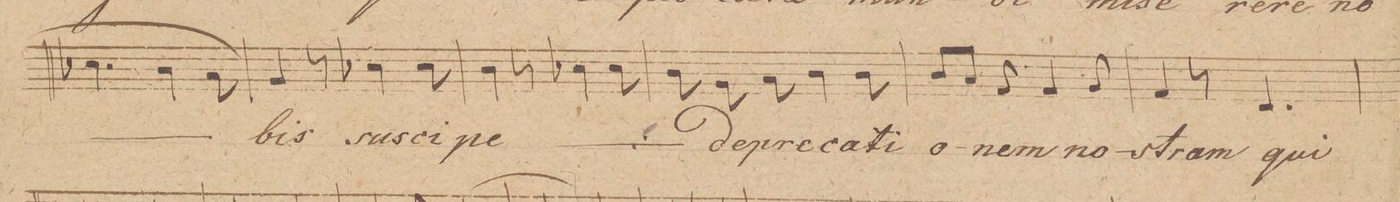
**kern	**text	**dynam
*I"Tenore 2do	*	*
*clefC4	*	*
*k[]	*	*
*M6/8	*	*
(4.B-X\	.	.
4A\	.	.
8G\)	.	.
=52	=52	=52
4F/	-bis	.
8r	.	.
4B-X\	su-	.
8B-\	-sci-	.
=53	=53	=53
4A\	-pe	.
8r	.	.
*	*ij	*
4B-X\	su-	.
8B-\	-sci-	.
=54	=54	=54
8A\	-pe	.
*	*Xij	*
8F\	de-	.
8G\	-pre-	.
4A\	-ca-	.
8A\	-ti-	.
=55	=55	=55
8A/L	-o-	.
8G/J	.	.
8E/	-nem	.
4E/	no-	.
8F/	.	.
=56	=56	=56
4E/	-stram	.
8r	.	.
4.C/	qui	.
=57	=57	=57
*-	*-	*-
